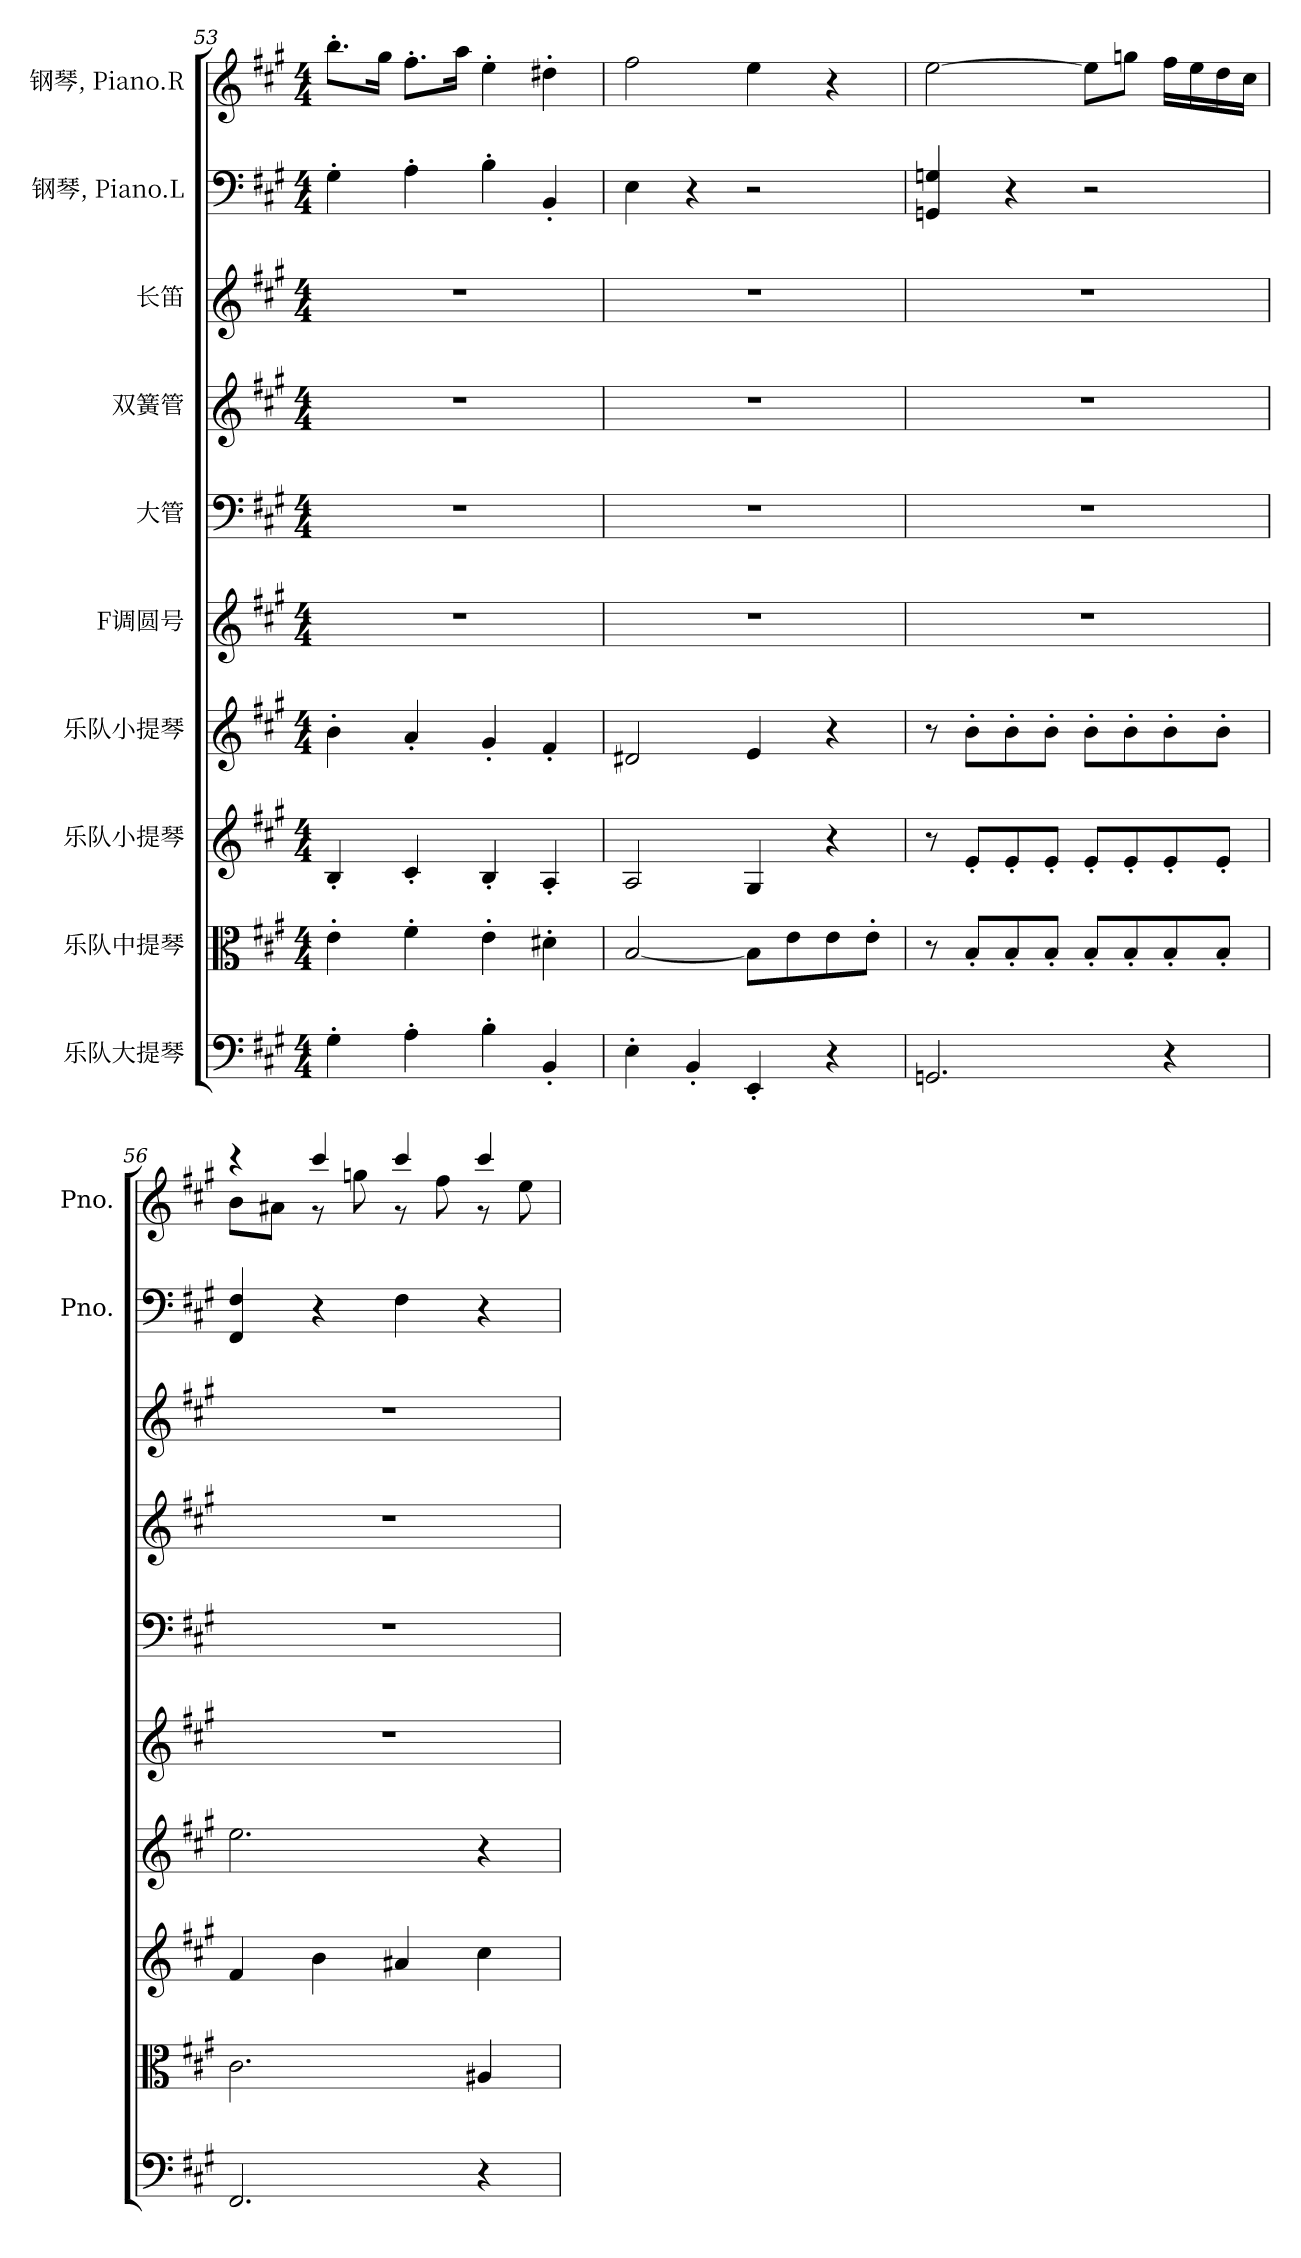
**kern	**kern	**kern	**kern	**kern	**kern	**kern	**kern	**kern	**kern
*part10	*part9	*part8	*part7	*part6	*part5	*part4	*part3	*part2	*part1
*staff10	*staff9	*staff8	*staff7	*staff6	*staff5	*staff4	*staff3	*staff2	*staff1
*I"乐队大提琴	*I"乐队中提琴	*I"乐队小提琴	*I"乐队小提琴	*I"F调圆号	*I"大管	*I"双簧管	*I"长笛	*I"钢琴, Piano.L	*I"钢琴, Piano.R
*	*	*	*	*	*	*	*	*I'Pno.	*I'Pno.
*clefF4	*clefC3	*clefG2	*clefG2	*clefG2	*clefF4	*clefG2	*clefG2	*clefF4	*clefG2
*	*	*	*	*ITrd4c7	*	*	*	*	*
*k[f#c#g#]	*k[f#c#g#]	*k[f#c#g#]	*k[f#c#g#]	*k[f#c#]	*k[f#c#g#]	*k[f#c#g#]	*k[f#c#g#]	*k[f#c#g#]	*k[f#c#g#]
*M4/4	*M4/4	*M4/4	*M4/4	*M4/4	*M4/4	*M4/4	*M4/4	*M4/4	*M4/4
=53	=53	=53	=53	=53	=53	=53	=53	=53	=53
4G#'\	4e'\	4B'/	4b'\	1r	1r	1r	1r	4G#'\	8.bb'\L
.	.	.	.	.	.	.	.	.	16gg#\Jk
4A'\	4f#'\	4c#'/	4a'/	.	.	.	.	4A'\	8.ff#'\L
.	.	.	.	.	.	.	.	.	16aa\Jk
4B'\	4e'\	4B'/	4g#'/	.	.	.	.	4B'\	4ee'\
4BB'/	4d#X'\	4A'/	4f#'/	.	.	.	.	4BB'/	4dd#X'\
=54	=54	=54	=54	=54	=54	=54	=54	=54	=54
4E'\	[2B/	2A/	2d#X/	1r	1r	1r	1r	4E\	2ff#\
4BB'/	.	.	.	.	.	.	.	4r	.
4EE'/	8B\L]	4G#/	4e/	.	.	.	.	2r	4ee\
.	8e\	.	.	.	.	.	.	.	.
4r	8e\	4r	4r	.	.	.	.	.	4r
.	8e'\J	.	.	.	.	.	.	.	.
!!LO:PB:g=z
=55	=55	=55	=55	=55	=55	=55	=55	=55	=55
2.GGn/	8r	8r	8r	1r	1r	1r	1r	4GGn/ 4Gn/	[2ee\
.	8B'/L	8e'/L	8b'\L	.	.	.	.	.	.
.	8B'/	8e'/	8b'\	.	.	.	.	4r	.
.	8B'/J	8e'/J	8b'\J	.	.	.	.	.	.
.	8B'/L	8e'/L	8b'\L	.	.	.	.	2r	8ee\L]
.	8B'/	8e'/	8b'\	.	.	.	.	.	8ggn\J
4r	8B'/	8e'/	8b'\	.	.	.	.	.	16ff#\LL
.	.	.	.	.	.	.	.	.	16ee\
.	8B'/J	8e'/J	8b'\J	.	.	.	.	.	16dd\
.	.	.	.	.	.	.	.	.	16cc#\JJ
=56	=56	=56	=56	=56	=56	=56	=56	=56	=56
*	*	*	*	*	*	*	*	*	*^
2.FF#/	2.c#\	4f#/	2.ee\	1r	1r	1r	1r	4FF#/ 4F#/	4r	8b\L
.	.	.	.	.	.	.	.	.	.	8a#X\J
.	.	4b\	.	.	.	.	.	4r	4ccc#/	8r
.	.	.	.	.	.	.	.	.	.	8ggn\
.	.	4a#X/	.	.	.	.	.	4F#\	4ccc#/	8r
.	.	.	.	.	.	.	.	.	.	8ff#\
4r	4A#X/	4cc#\	4r	.	.	.	.	4r	4ccc#/	8r
.	.	.	.	.	.	.	.	.	.	8ee\
*	*	*	*	*	*	*	*	*	*v	*v
=	=	=	=	=	=	=	=	=	=
*-	*-	*-	*-	*-	*-	*-	*-	*-	*-
